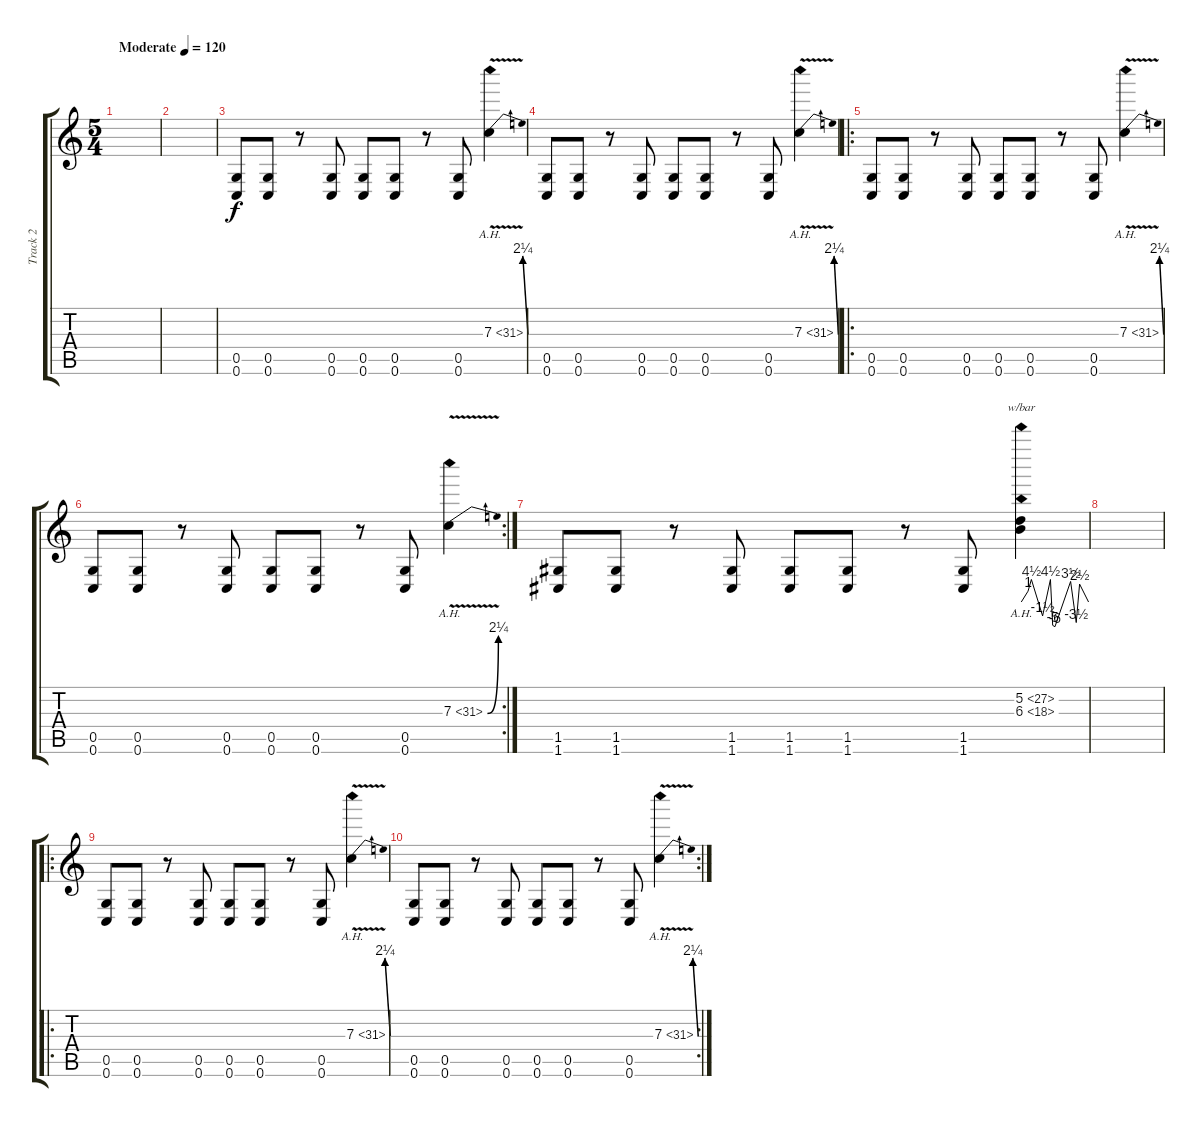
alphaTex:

\track ("Track 2" "Track 2") {instrument distortionguitar}
\staff {score tabs}
\tuning (D4 A3 F3 C3 G2 C2) {hide}
\ts (5 4)
\tempo (120 "Moderate")
\clef g2
\ks c
|
|
(0.5 0.6).8 (0.5 0.6).8 r.8 (0.5 0.6).8 (0.5 0.6).8 (0.5 0.6).8 r.8 (0.5 0.6).8 7.3{be (bend 0 0 60 9) ah 24 v}.4 |
(0.5 0.6).8 (0.5 0.6).8 r.8 (0.5 0.6).8 (0.5 0.6).8 (0.5 0.6).8 r.8 (0.5 0.6).8 7.3{be (bend 0 0 60 9) ah 24 v}.4 |
\ro
(0.5 0.6).8 (0.5 0.6).8 r.8 (0.5 0.6).8 (0.5 0.6).8 (0.5 0.6).8 r.8 (0.5 0.6).8 7.3{be (bend 0 0 60 9) ah 24 v}.4 |
\rc 2
(0.5 0.6).8 (0.5 0.6).8 r.8 (0.5 0.6).8 (0.5 0.6).8 (0.5 0.6).8 r.8 (0.5 0.6).8 7.3{be (bend 0 0 60 9) ah 24 v}.4 |
(1.5 1.6).8 (1.5 1.6).8 r.8 (1.5 1.6).8 (1.5 1.6).8 (1.5 1.6).8 r.8 (1.5 1.6).8 (5.2{ah 22} 6.3{ah 12}).4{tbe (custom default 0 0 6 4 9 18 19 -6 26 18 28 -20 30 -24 44 14 49 -14 52 10 60 0)} |
|
\ro
(0.5 0.6).8 (0.5 0.6).8 r.8 (0.5 0.6).8 (0.5 0.6).8 (0.5 0.6).8 r.8 (0.5 0.6).8 7.3{be (bend 0 0 60 9) ah 24 v}.4 |
\rc 2
(0.5 0.6).8 (0.5 0.6).8 r.8 (0.5 0.6).8 (0.5 0.6).8 (0.5 0.6).8 r.8 (0.5 0.6).8 7.3{be (bend 0 0 60 9) ah 24 v}.4
